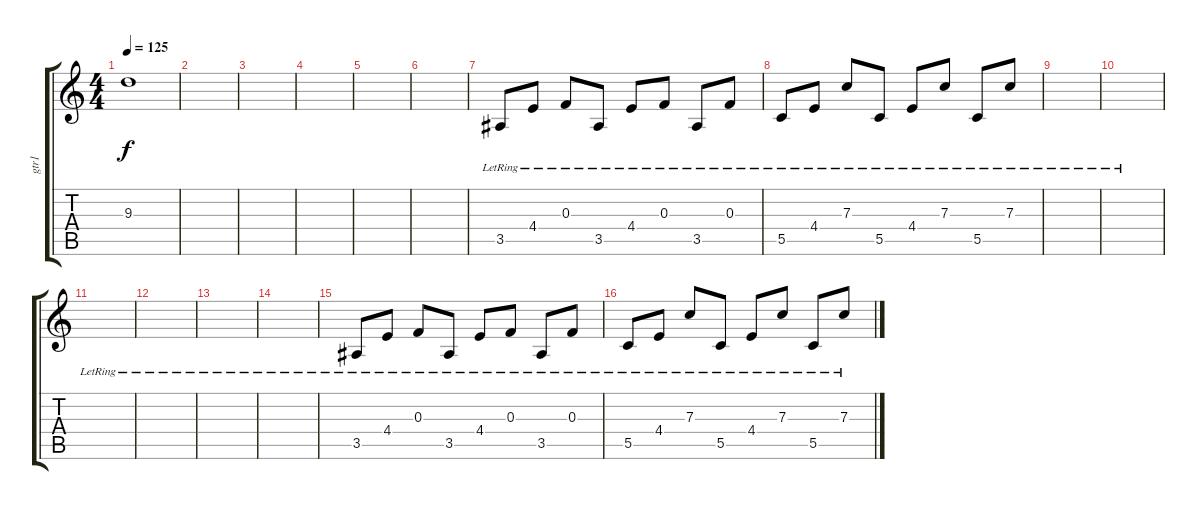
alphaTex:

\track ("gtr1" "gtr1") {instrument distortionguitar}
\staff {score tabs}
\tuning (D4 A3 F3 C3 G2 D2) {hide}
\ts (4 4)
\tempo 125
\clef g2
\ks c
9.3{t}.1{dy f} |
|
|
|
|
|
3.5{lr}.8{instrument distortionguitar} 4.4{lr}.8 0.3{lr}.8 3.5{lr}.8 4.4{lr}.8 0.3{lr}.8 3.5{lr}.8 0.3{lr}.8 |
5.5{lr}.8 4.4{lr}.8 7.3{lr}.8 5.5{lr}.8 4.4{lr}.8 7.3{lr}.8 5.5{lr}.8 7.3{lr}.8 |
|
|
|
|
|
|
3.5{lr}.8{instrument distortionguitar} 4.4{lr}.8 0.3{lr}.8 3.5{lr}.8 4.4{lr}.8 0.3{lr}.8 3.5{lr}.8 0.3{lr}.8 |
5.5{lr}.8 4.4{lr}.8 7.3{lr}.8 5.5{lr}.8 4.4{lr}.8 7.3{lr}.8 5.5{lr}.8 7.3{lr}.8
